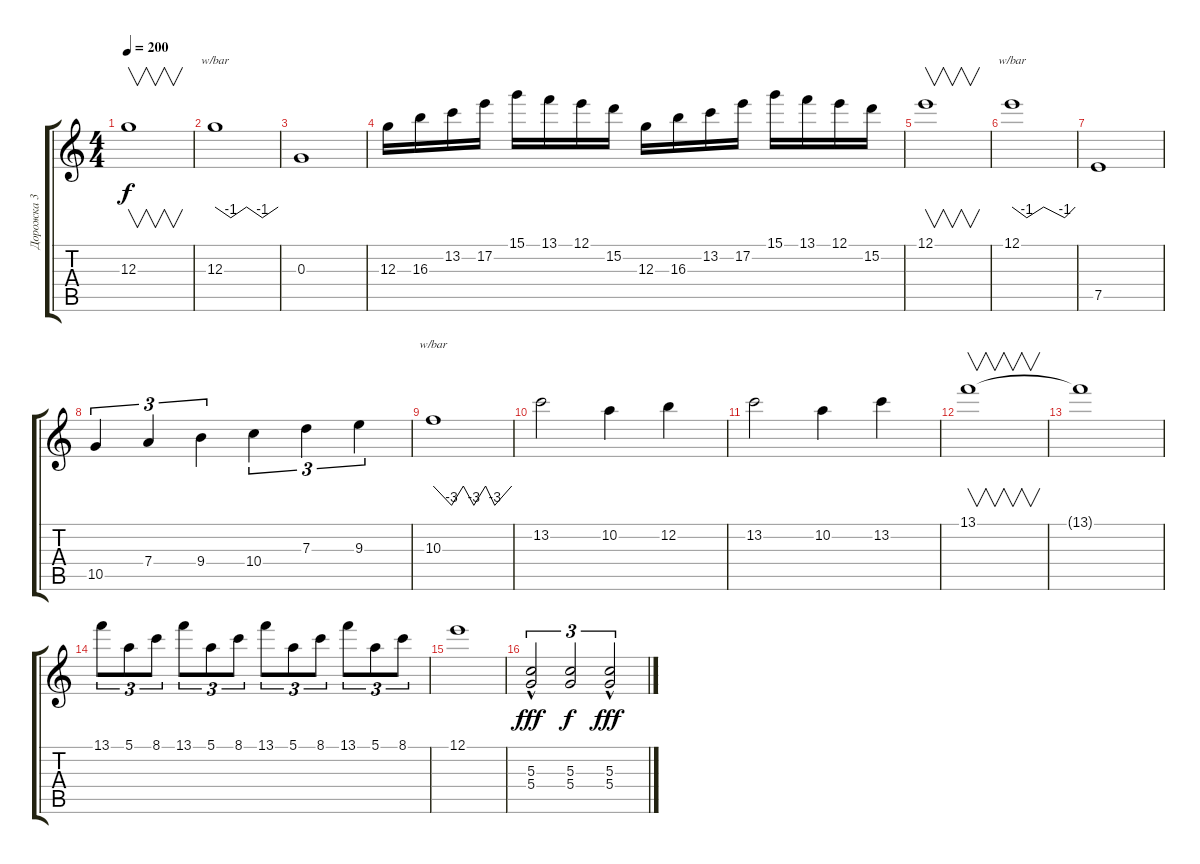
\track ("Дорожка 3" "Дорожка 3") {instrument distortionguitar}
\staff {score tabs}
\tuning (E4 B3 G3 D3 A2 E2) {hide}
\ts (4 4)
\tempo 200
\clef g2
\ks c
12.3.1{v dy f} |
12.3.1{tbe (custom default 0 0 15 -4 30 0 45 -4 60 0)} |
0.3.1 |
12.3.16 16.3.16 13.2.16 17.2.16 15.1.16 13.1.16 12.1.16 15.2.16 12.3.16 16.3.16 13.2.16 17.2.16 15.1.16 13.1.16 12.1.16 15.2.16 |
12.1.1{v} |
12.1.1{tbe (custom default 0 0 14 -4 30 0 50 -4 60 0)} |
7.5.1 |
10.5.4{tu (3 2)} 7.4.4{tu (3 2)} 9.4.4{tu (3 2)} 10.4.4{tu (3 2)} 7.3.4{tu (3 2)} 9.3.4{tu (3 2)} |
10.3.1{tbe (custom default 0 0 14 -12 23 0 31 -12 40 0 47 -12 60 0)} |
13.2.2 10.2.4 12.2.4 |
13.2.2 10.2.4 13.2.4 |
13.1.1{v} |
13.1{t}.1 |
13.1.8{tu (3 2)} 5.1.8{tu (3 2)} 8.1.8{tu (3 2)} 13.1.8{tu (3 2)} 5.1.8{tu (3 2)} 8.1.8{tu (3 2)} 13.1.8{tu (3 2)} 5.1.8{tu (3 2)} 8.1.8{tu (3 2)} 13.1.8{tu (3 2)} 5.1.8{tu (3 2)} 8.1.8{tu (3 2)} |
12.1.1 |
(5.3{hac} 5.4).2{tu (3 2) dy fff} (5.3 5.4).2{tu (3 2) dy f} (5.3 5.4{hac}).2{tu (3 2) dy fff}
